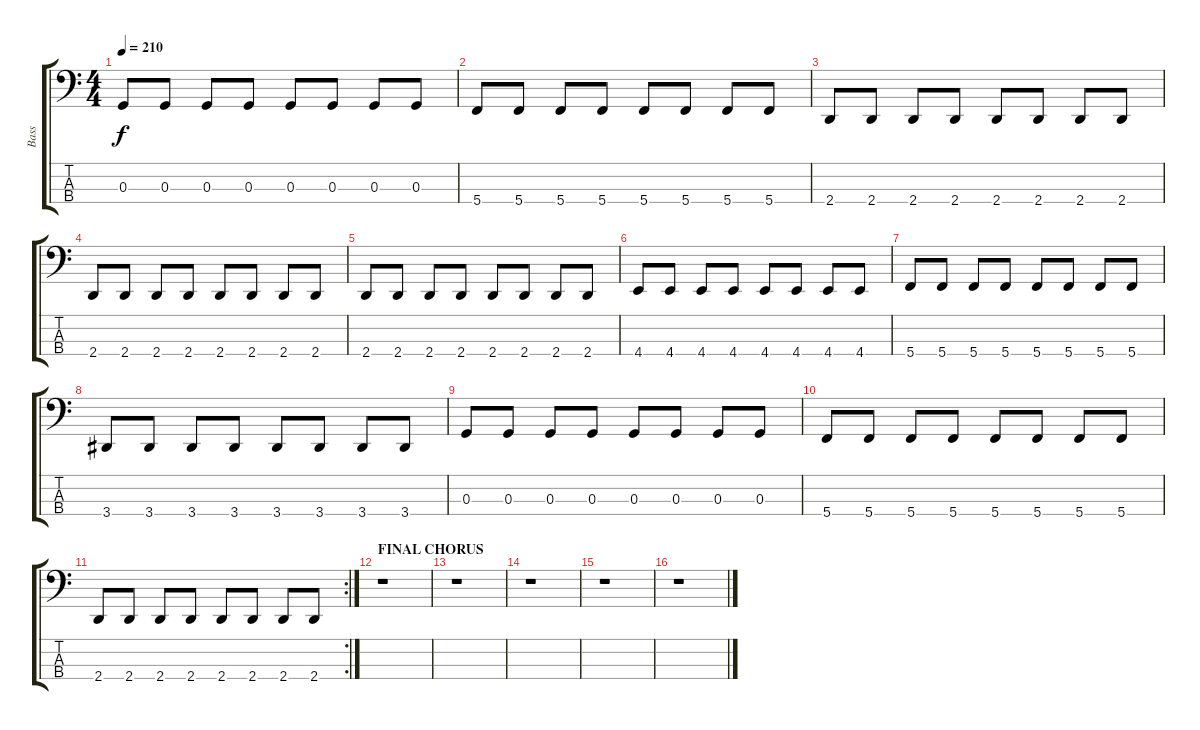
\track ("Bass" "Bass") {instrument electricbasspick}
\staff {score tabs}
\tuning (F2 C2 G1 C1) {hide}
\ts (4 4)
\tempo 210
\clef f4
\ks c
0.3.8{dy f} 0.3.8 0.3.8 0.3.8 0.3.8 0.3.8 0.3.8 0.3.8 |
5.4.8 5.4.8 5.4.8 5.4.8 5.4.8 5.4.8 5.4.8 5.4.8 |
2.4.8 2.4.8 2.4.8 2.4.8 2.4.8 2.4.8 2.4.8 2.4.8 |
2.4.8 2.4.8 2.4.8 2.4.8 2.4.8 2.4.8 2.4.8 2.4.8 |
2.4.8 2.4.8 2.4.8 2.4.8 2.4.8 2.4.8 2.4.8 2.4.8 |
4.4.8 4.4.8 4.4.8 4.4.8 4.4.8 4.4.8 4.4.8 4.4.8 |
5.4.8 5.4.8 5.4.8 5.4.8 5.4.8 5.4.8 5.4.8 5.4.8 |
3.4.8 3.4.8 3.4.8 3.4.8 3.4.8 3.4.8 3.4.8 3.4.8 |
0.3.8 0.3.8 0.3.8 0.3.8 0.3.8 0.3.8 0.3.8 0.3.8 |
5.4.8 5.4.8 5.4.8 5.4.8 5.4.8 5.4.8 5.4.8 5.4.8 |
\rc 2
2.4.8 2.4.8 2.4.8 2.4.8 2.4.8 2.4.8 2.4.8 2.4.8 |
\section ("" "FINAL CHORUS")
r.1 |
r.1 |
r.1 |
r.1 |
r.1
